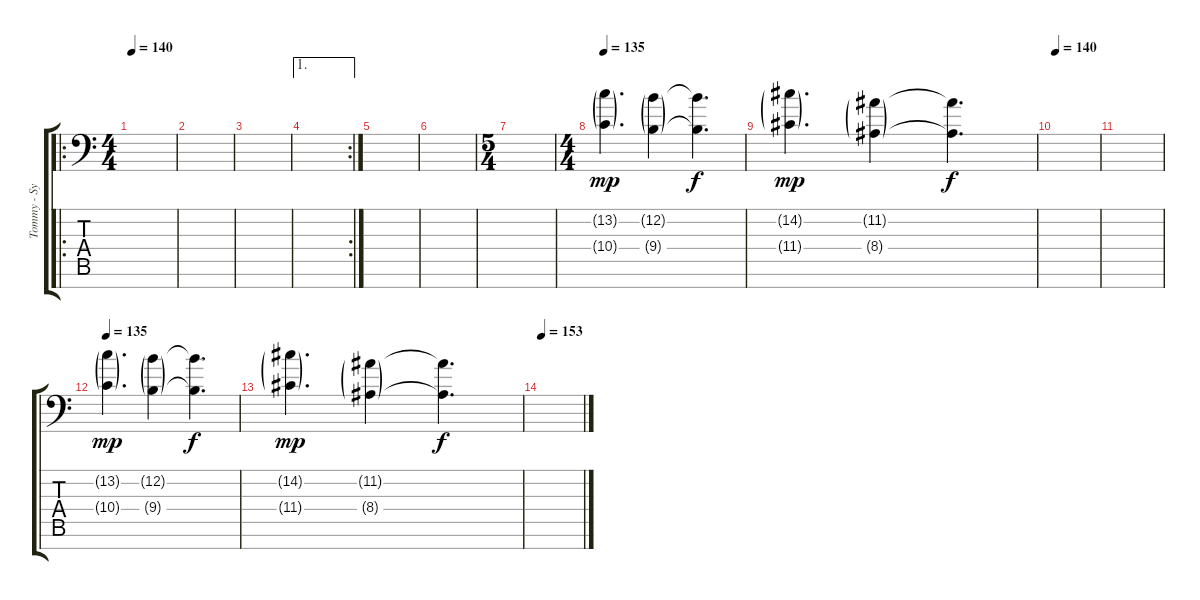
\track ("Tommy - Synth" "Tommy - Sy") {instrument churchorgan}
\staff {score tabs}
\tuning (E4 B3 G3 D3 A2 E2 B0) {hide}
\ro
\ts (4 4)
\tempo 140
\clef f4
\ks c
|
|
|
\ae 1
\rc 2
|
|
|
\ts (5 4)
|
\ts (4 4)
\tempo 135
(13.2{g} 10.4{g}).4{d dy mp instrument percussiveorgan} (12.2{g} 9.4{g}).4 (12.2{t} 9.4{t}).4{d dy f} |
(14.2{g} 11.4{g}).4{d dy mp} (11.2{g} 8.4{g}).4 (11.2{t} 8.4{t}).4{d dy f} |
\tempo 140
|
|
\tempo 135
(13.2{g} 10.4{g}).4{d dy mp instrument percussiveorgan} (12.2{g} 9.4{g}).4 (12.2{t} 9.4{t}).4{d dy f} |
(14.2{g} 11.4{g}).4{d dy mp} (11.2{g} 8.4{g}).4 (11.2{t} 8.4{t}).4{d dy f} |
\tempo 153
